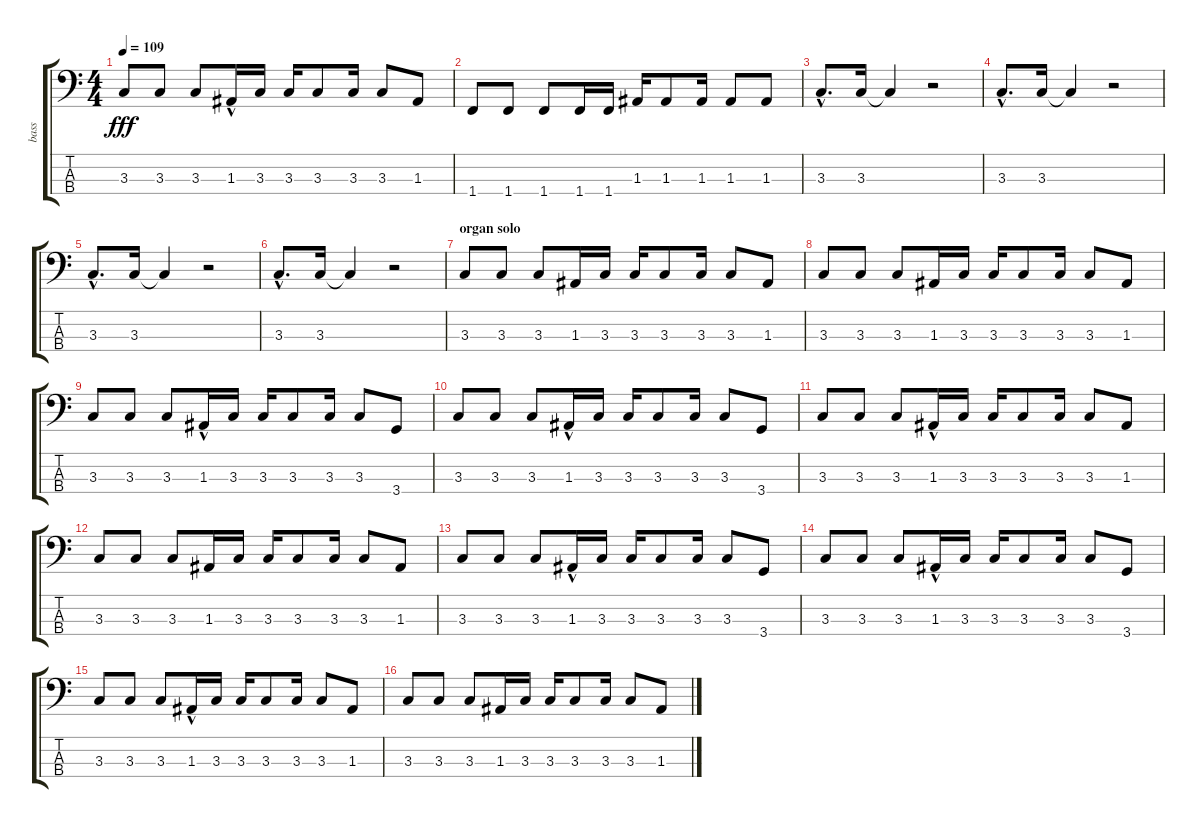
\track ("bass" "bass") {instrument electricbasspick}
\staff {score tabs}
\tuning (G2 D2 A1 E1) {hide}
\ts (4 4)
\tempo 109
\clef f4
\ks c
3.3.8{dy fff} 3.3.8 3.3.8 1.3{hac}.16 3.3.16 3.3.16 3.3.8 3.3.16 3.3.8 1.3.8 |
1.4.8 1.4.8 1.4.8 1.4.16 1.4.16 1.3.16 1.3.8 1.3.16 1.3.8 1.3.8 |
3.3{hac}.8{d} 3.3.16 3.3{t}.4 r.2 |
3.3{hac}.8{d} 3.3.16 3.3{t}.4 r.2 |
3.3{hac}.8{d} 3.3.16 3.3{t}.4 r.2 |
3.3{hac}.8{d} 3.3.16 3.3{t}.4 r.2 |
\section ("" "organ solo")
3.3.8 3.3.8 3.3.8 1.3.16 3.3.16 3.3.16 3.3.8 3.3.16 3.3.8 1.3.8 |
3.3.8 3.3.8 3.3.8 1.3.16 3.3.16 3.3.16 3.3.8 3.3.16 3.3.8 1.3.8 |
3.3.8 3.3.8 3.3.8 1.3{hac}.16 3.3.16 3.3.16 3.3.8 3.3.16 3.3.8 3.4.8 |
3.3.8 3.3.8 3.3.8 1.3{hac}.16 3.3.16 3.3.16 3.3.8 3.3.16 3.3.8 3.4.8 |
3.3.8 3.3.8 3.3.8 1.3{hac}.16 3.3.16 3.3.16 3.3.8 3.3.16 3.3.8 1.3.8 |
3.3.8 3.3.8 3.3.8 1.3.16 3.3.16 3.3.16 3.3.8 3.3.16 3.3.8 1.3.8 |
3.3.8 3.3.8 3.3.8 1.3{hac}.16 3.3.16 3.3.16 3.3.8 3.3.16 3.3.8 3.4.8 |
3.3.8 3.3.8 3.3.8 1.3{hac}.16 3.3.16 3.3.16 3.3.8 3.3.16 3.3.8 3.4.8 |
3.3.8 3.3.8 3.3.8 1.3{hac}.16 3.3.16 3.3.16 3.3.8 3.3.16 3.3.8 1.3.8 |
3.3.8 3.3.8 3.3.8 1.3.16 3.3.16 3.3.16 3.3.8 3.3.16 3.3.8 1.3.8
